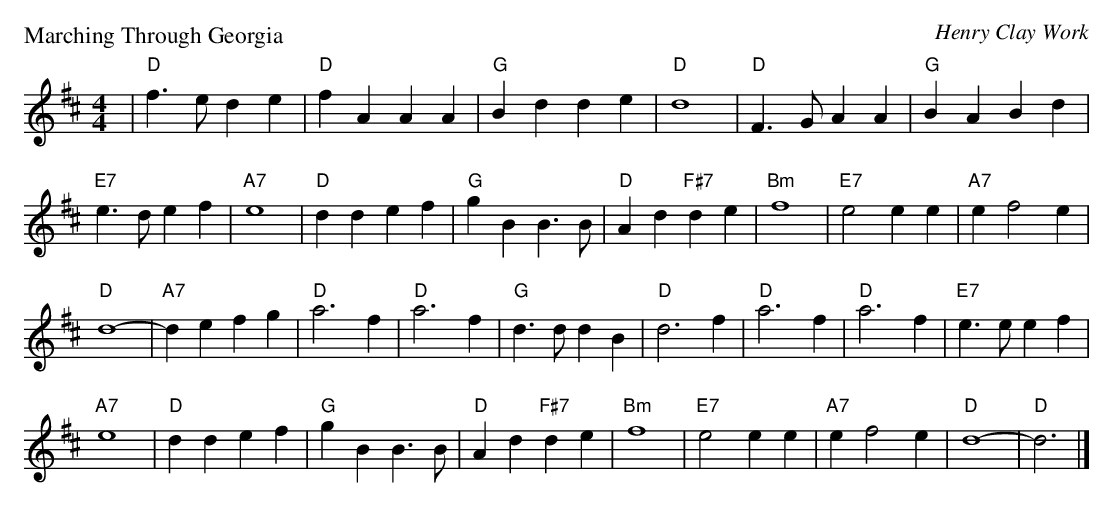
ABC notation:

X:1
P: Marching Through Georgia
C: Henry Clay Work
M: 4/4
L: 1/4
K: D
|"D"f3/2e/2 de|"D"fA AA|"G"Bd de|"D"d4|"D"F3/2G/2 AA|"G"BA Bd|
"E7"e3/2d/2 ef|"A7"e4|"D"dd ef|"G"gB B3/2B/2|"D"Ad "F#7"de|"Bm"f4|"E7"e2 ee|"A7"ef2e|
"D"d4-|"A7"de fg|"D"a3f|"D"a3f|"G"d3/2d/2 dB|"D"d3f|"D"a3f|"D"a3f|"E7"e3/2e/2 ef|
"A7"e4|"D"dd ef|"G"gB B3/2B/2|"D"Ad "F#7"de|"Bm"f4|"E7"e2 ee|"A7"ef2e|"D"d4-|"D"d3|]
